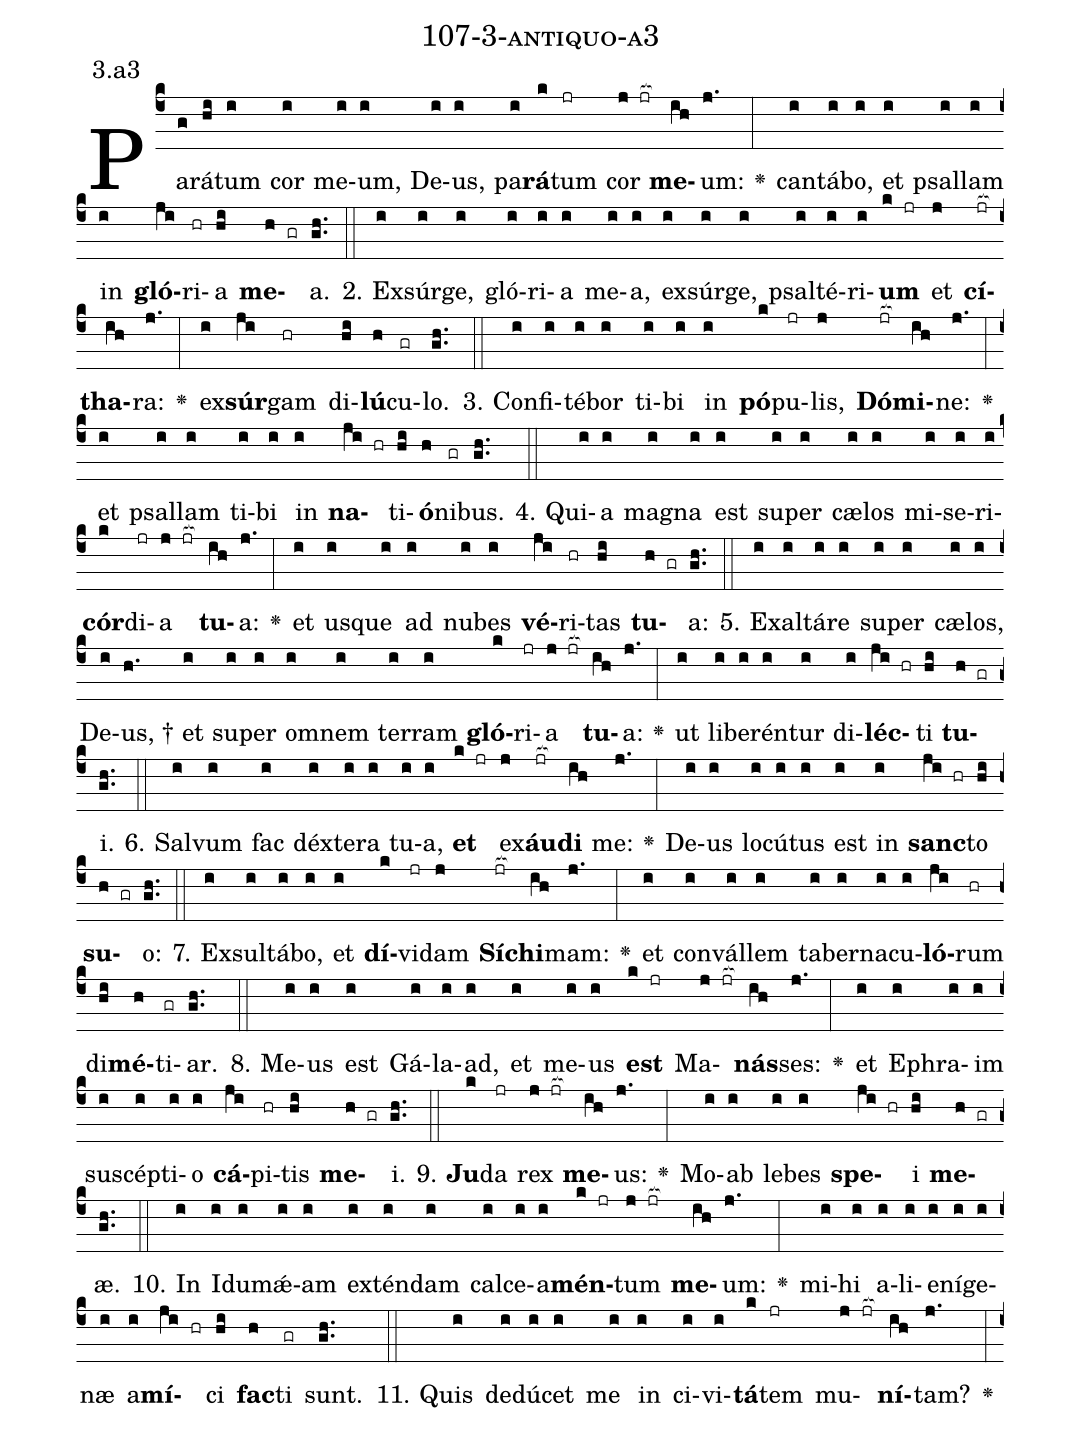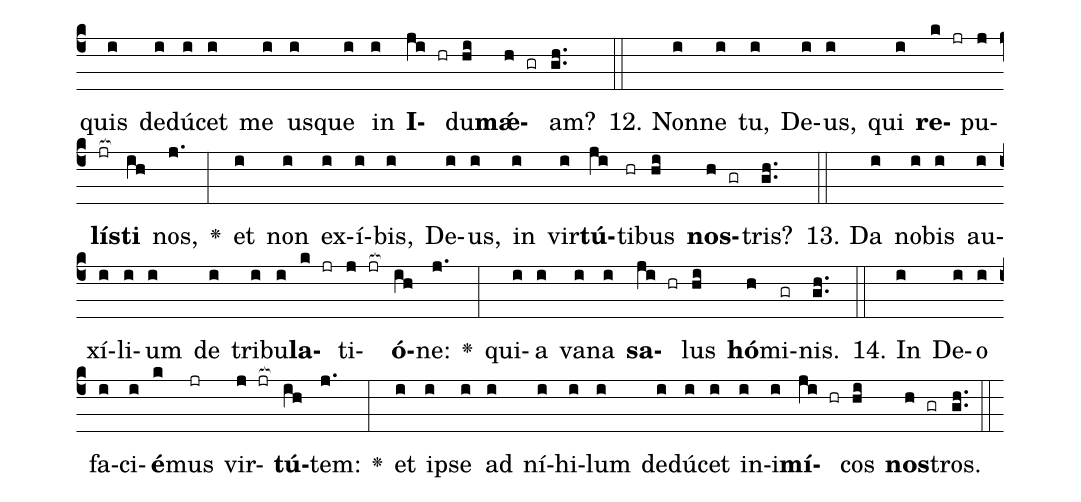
name: 107-3-antiquo-a3;
annotation: 3.a3;
%%
(c4)Pa(g)rá(hi)tum(i) cor(i) me(i)um,(i) De(i)us,(i) pa(i)<b>rá</b>(k)tum(jr) cor(j jr[ocb:1{]) <b>me</b>(ih[ocb:0}])um:(j.) <v>\greheightstar</v>(:) can(i)tá(i)bo,(i) et(i) psal(i)lam(i) in(i) <b>gló</b>(ji)ri(hr)a(hi) <b>me</b>(h gr)a.(gh..) (::)
2. Ex(i)súr(i)ge,(i) gló(i)ri(i)a(i) me(i)a,(i) ex(i)súr(i)ge,(i) psal(i)té(i)ri(i)<b>um</b>(k jr) et(j) <b>cí</b>(jr[ocb:1{])<b>tha</b>(ih[ocb:0}])ra:(j.) <v>\greheightstar</v>(:) ex(i)<b>súr</b>(ji)gam(hr) di(hi)<b>lú</b>(h)cu(gr)lo.(gh..) (::)
3. Con(i)fi(i)té(i)bor(i) ti(i)bi(i) in(i) <b>pó</b>(k)pu(jr)lis,(j) <b>Dó</b>(jr[ocb:1{])<b>mi</b>(ih[ocb:0}])ne:(j.) <v>\greheightstar</v>(:) et(i) psal(i)lam(i) ti(i)bi(i) in(i) <b>na</b>(ji hr)ti(hi)<b>ó</b>(h)ni(gr)bus.(gh..) (::)
4. Qui(i)a(i) ma(i)gna(i) est(i) su(i)per(i) cæ(i)los(i) mi(i)se(i)ri(i)<b>cór</b>(k)di(jr)a(j jr[ocb:1{]) <b>tu</b>(ih[ocb:0}])a:(j.) <v>\greheightstar</v>(:) et(i) us(i)que(i) ad(i) nu(i)bes(i) <b>vé</b>(ji)ri(hr)tas(hi) <b>tu</b>(h gr)a:(gh..) (::)
5. Ex(i)al(i)tá(i)re(i) su(i)per(i) cæ(i)los,(i) De(i)us, †(h.) et(i) su(i)per(i) om(i)nem(i) ter(i)ram(i) <b>gló</b>(k)ri(jr)a(j jr[ocb:1{]) <b>tu</b>(ih[ocb:0}])a:(j.) <v>\greheightstar</v>(:) ut(i) li(i)be(i)rén(i)tur(i) di(i)<b>léc</b>(ji hr)ti(hi) <b>tu</b>(h gr)i.(gh..) (::)
6. Sal(i)vum(i) fac(i) déx(i)te(i)ra(i) tu(i)a,(i) <b>et</b>(k jr) ex(j)<b>áu</b>(jr[ocb:1{])<b>di</b>(ih[ocb:0}]) me:(j.) <v>\greheightstar</v>(:) De(i)us(i) lo(i)cú(i)tus(i) est(i) in(i) <b>sanc</b>(ji hr)to(hi) <b>su</b>(h gr)o:(gh..) (::)
7. Ex(i)sul(i)tá(i)bo,(i) et(i) <b>dí</b>(k)vi(jr)dam(j) <b>Sí</b>(jr[ocb:1{])<b>chi</b>(ih[ocb:0}])mam:(j.) <v>\greheightstar</v>(:) et(i) con(i)vál(i)lem(i) ta(i)ber(i)na(i)cu(i)<b>ló</b>(ji)rum(hr) di(hi)<b>mé</b>(h)ti(gr)ar.(gh..) (::)
8. Me(i)us(i) est(i) Gá(i)la(i)ad,(i) et(i) me(i)us(i) <b>est</b>(k jr) Ma(j jr[ocb:1{])<b>nás</b>(ih[ocb:0}])ses:(j.) <v>\greheightstar</v>(:) et(i) E(i)phra(i)im(i) su(i)scép(i)ti(i)o(i) <b>cá</b>(ji)pi(hr)tis(hi) <b>me</b>(h gr)i.(gh..) (::)
9. <b>Ju</b>(k)da(jr) rex(j jr[ocb:1{]) <b>me</b>(ih[ocb:0}])us:(j.) <v>\greheightstar</v>(:) Mo(i)ab(i) le(i)bes(i) <b>spe</b>(ji hr)i(hi) <b>me</b>(h gr)æ.(gh..) (::)
10. In(i) I(i)du(i)mǽ(i)am(i) ex(i)tén(i)dam(i) cal(i)ce(i)a(i)<b>mén</b>(k jr)tum(j jr[ocb:1{]) <b>me</b>(ih[ocb:0}])um:(j.) <v>\greheightstar</v>(:) mi(i)hi(i) a(i)li(i)e(i)ní(i)ge(i)næ(i) a(i)<b>mí</b>(ji hr)ci(hi) <b>fac</b>(h)ti(gr) sunt.(gh..) (::)
11. Quis(i) de(i)dú(i)cet(i) me(i) in(i) ci(i)vi(i)<b>tá</b>(k)tem(jr) mu(j jr[ocb:1{])<b>ní</b>(ih[ocb:0}])tam?(j.) <v>\greheightstar</v>(:) quis(i) de(i)dú(i)cet(i) me(i) us(i)que(i) in(i) <b>I</b>(ji hr)du(hi)<b>mǽ</b>(h gr)am?(gh..) (::)
12. Non(i)ne(i) tu,(i) De(i)us,(i) qui(i) <b>re</b>(k jr)pu(j)<b>lís</b>(jr[ocb:1{])<b>ti</b>(ih[ocb:0}]) nos,(j.) <v>\greheightstar</v>(:) et(i) non(i) ex(i)í(i)bis,(i) De(i)us,(i) in(i) vir(i)<b>tú</b>(ji)ti(hr)bus(hi) <b>nos</b>(h gr)tris?(gh..) (::)
13. Da(i) no(i)bis(i) au(i)xí(i)li(i)um(i) de(i) tri(i)bu(i)<b>la</b>(k jr)ti(j jr[ocb:1{])<b>ó</b>(ih[ocb:0}])ne:(j.) <v>\greheightstar</v>(:) qui(i)a(i) va(i)na(i) <b>sa</b>(ji hr)lus(hi) <b>hó</b>(h)mi(gr)nis.(gh..) (::)
14. In(i) De(i)o(i) fa(i)ci(i)<b>é</b>(k)mus(jr) vir(j jr[ocb:1{])<b>tú</b>(ih[ocb:0}])tem:(j.) <v>\greheightstar</v>(:) et(i) ip(i)se(i) ad(i) ní(i)hi(i)lum(i) de(i)dú(i)cet(i) in(i)i(i)<b>mí</b>(ji hr)cos(hi) <b>nos</b>(h gr)tros.(gh..) (::)
